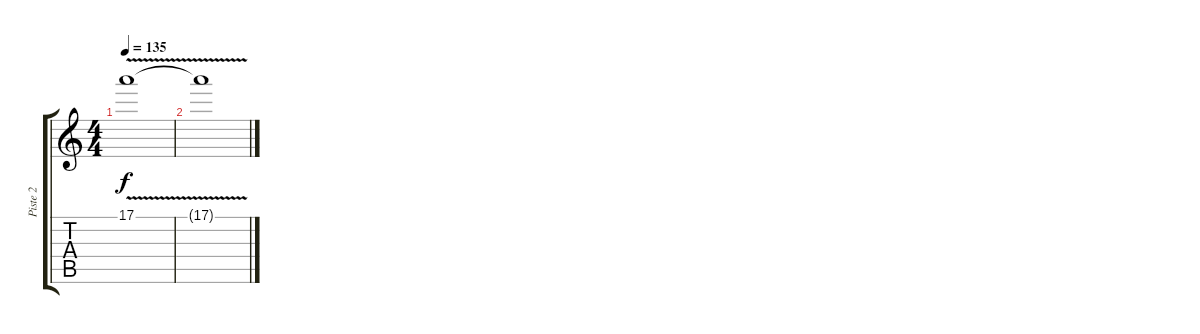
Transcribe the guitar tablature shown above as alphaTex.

\track ("Piste 2" "Piste 2") {instrument distortionguitar}
\staff {score tabs}
\tuning (E4 B3 G3 D3 A2 E2) {hide}
\ts (4 4)
\tempo 135
\clef g2
\ks c
17.1{v}.1{dy f} |
17.1{t}.1
